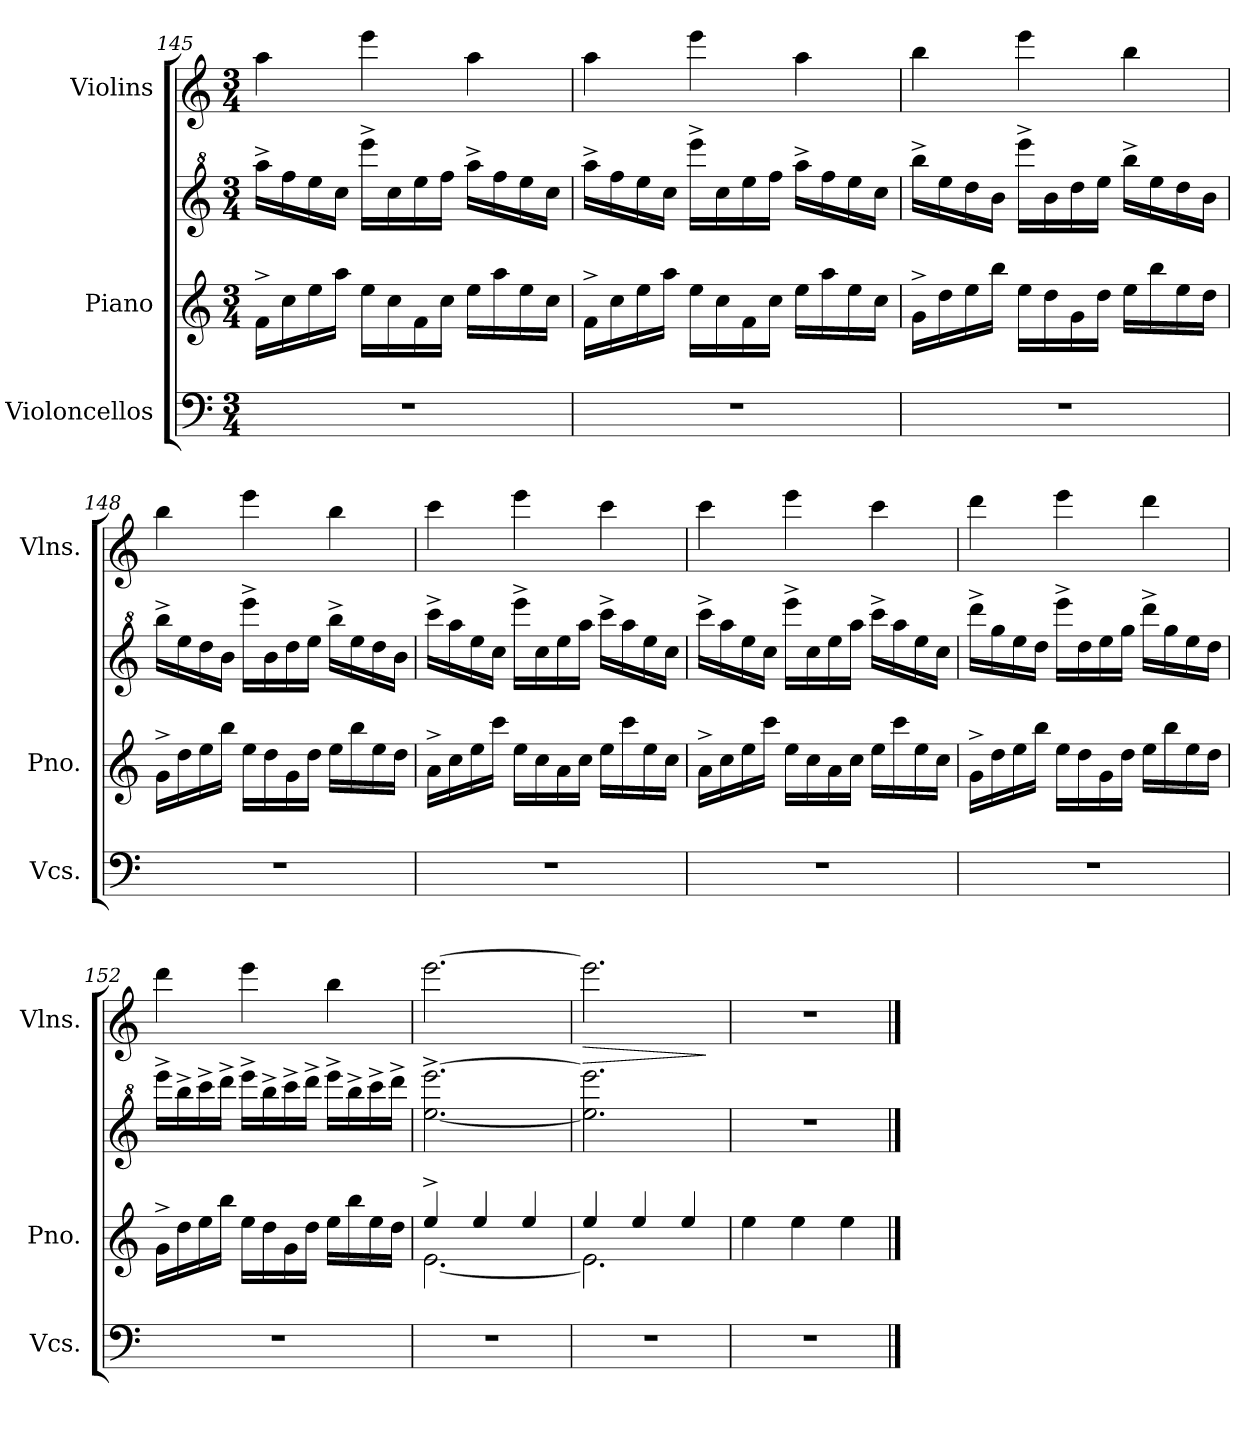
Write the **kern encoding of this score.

**kern	**kern	**kern	**kern	**dynam
*part3	*part2	*part2	*part1	*part1
*staff4	*staff3	*staff2	*staff1	*staff1
*I"Violoncellos	*I"Piano	*	*I"Violins	*
*I'Vcs.	*I'Pno.	*	*I'Vlns.	*
*clefF4	*clefG2	*clefG^2	*clefG2	*
*k[]	*k[]	*k[]	*k[]	*
*M3/4	*M3/4	*M3/4	*M3/4	*
=145	=145	=145	=145	=145
2.r	16f^\LL	16aaa^\LL	4aa\	.
.	16cc\	16fff\	.	.
.	16ee\	16eee\	.	.
.	16aa\JJ	16ccc\JJ	.	.
.	16ee\LL	16eeee^\LL	4eee\	.
.	16cc\	16ccc\	.	.
.	16f\	16eee\	.	.
.	16cc\JJ	16fff\JJ	.	.
.	16ee\LL	16aaa^\LL	4aa\	.
.	16aa\	16fff\	.	.
.	16ee\	16eee\	.	.
.	16cc\JJ	16ccc\JJ	.	.
!!LO:LB:g=z
=146	=146	=146	=146	=146
2.r	16f^\LL	16aaa^\LL	4aa\	.
.	16cc\	16fff\	.	.
.	16ee\	16eee\	.	.
.	16aa\JJ	16ccc\JJ	.	.
.	16ee\LL	16eeee^\LL	4eee\	.
.	16cc\	16ccc\	.	.
.	16f\	16eee\	.	.
.	16cc\JJ	16fff\JJ	.	.
.	16ee\LL	16aaa^\LL	4aa\	.
.	16aa\	16fff\	.	.
.	16ee\	16eee\	.	.
.	16cc\JJ	16ccc\JJ	.	.
=147	=147	=147	=147	=147
2.r	16g^\LL	16bbb^\LL	4bb\	.
.	16dd\	16eee\	.	.
.	16ee\	16ddd\	.	.
.	16bb\JJ	16bb\JJ	.	.
.	16ee\LL	16eeee^\LL	4eee\	.
.	16dd\	16bb\	.	.
.	16g\	16ddd\	.	.
.	16dd\JJ	16eee\JJ	.	.
.	16ee\LL	16bbb^\LL	4bb\	.
.	16bb\	16eee\	.	.
.	16ee\	16ddd\	.	.
.	16dd\JJ	16bb\JJ	.	.
=148	=148	=148	=148	=148
2.r	16g^\LL	16bbb^\LL	4bb\	.
.	16dd\	16eee\	.	.
.	16ee\	16ddd\	.	.
.	16bb\JJ	16bb\JJ	.	.
.	16ee\LL	16eeee^\LL	4eee\	.
.	16dd\	16bb\	.	.
.	16g\	16ddd\	.	.
.	16dd\JJ	16eee\JJ	.	.
.	16ee\LL	16bbb^\LL	4bb\	.
.	16bb\	16eee\	.	.
.	16ee\	16ddd\	.	.
.	16dd\JJ	16bb\JJ	.	.
=149	=149	=149	=149	=149
2.r	16a^\LL	16cccc^\LL	4ccc\	.
.	16cc\	16aaa\	.	.
.	16ee\	16eee\	.	.
.	16ccc\JJ	16ccc\JJ	.	.
.	16ee\LL	16eeee^\LL	4eee\	.
.	16cc\	16ccc\	.	.
.	16a\	16eee\	.	.
.	16cc\JJ	16aaa\JJ	.	.
.	16ee\LL	16cccc^\LL	4ccc\	.
.	16ccc\	16aaa\	.	.
.	16ee\	16eee\	.	.
.	16cc\JJ	16ccc\JJ	.	.
!!LO:PB:g=z
=150	=150	=150	=150	=150
2.r	16a^\LL	16cccc^\LL	4ccc\	.
.	16cc\	16aaa\	.	.
.	16ee\	16eee\	.	.
.	16ccc\JJ	16ccc\JJ	.	.
.	16ee\LL	16eeee^\LL	4eee\	.
.	16cc\	16ccc\	.	.
.	16a\	16eee\	.	.
.	16cc\JJ	16aaa\JJ	.	.
.	16ee\LL	16cccc^\LL	4ccc\	.
.	16ccc\	16aaa\	.	.
.	16ee\	16eee\	.	.
.	16cc\JJ	16ccc\JJ	.	.
=151	=151	=151	=151	=151
2.r	16g^\LL	16dddd^\LL	4ddd\	.
.	16dd\	16ggg\	.	.
.	16ee\	16eee\	.	.
.	16bb\JJ	16ddd\JJ	.	.
.	16ee\LL	16eeee^\LL	4eee\	.
.	16dd\	16ddd\	.	.
.	16g\	16eee\	.	.
.	16dd\JJ	16ggg\JJ	.	.
.	16ee\LL	16dddd^\LL	4ddd\	.
.	16bb\	16ggg\	.	.
.	16ee\	16eee\	.	.
.	16dd\JJ	16ddd\JJ	.	.
=152	=152	=152	=152	=152
2.r	16g^\LL	16eeee^\LL	4ddd\	.
.	16dd\	16bbb^\	.	.
.	16ee\	16cccc^\	.	.
.	16bb\JJ	16dddd^\JJ	.	.
.	16ee\LL	16eeee^\LL	4eee\	.
.	16dd\	16bbb^\	.	.
.	16g\	16cccc^\	.	.
.	16dd\JJ	16dddd^\JJ	.	.
.	16ee\LL	16eeee^\LL	4bb\	.
.	16bb\	16bbb^\	.	.
.	16ee\	16cccc^\	.	.
.	16dd\JJ	16dddd^\JJ	.	.
=153	=153	=153	=153	=153
*	*^	*	*	*
2.r	4ee^/	[2.e\	[2.eee\^ [2.eeee\^	[2.eee\	.
.	4ee/	.	.	.	.
.	4ee/	.	.	.	.
!!LO:LB:g=z
=154	=154	=154	=154	=154	=154
!	!	!	!	!	!LO:HP:b
2.r	4ee/	2.e\]	2.eee\] 2.eeee\]	2.eee\]	>
.	4ee/	.	.	.	.
.	4ee/	.	.	.	.
*	*v	*v	*	*	*
.	.	.	.	]
=155	=155	=155	=155	=155
2.r	4ee\	2.r	2.r	.
.	4ee\	.	.	.
.	4ee\	.	.	.
==	==	==	==	==
*-	*-	*-	*-	*-
